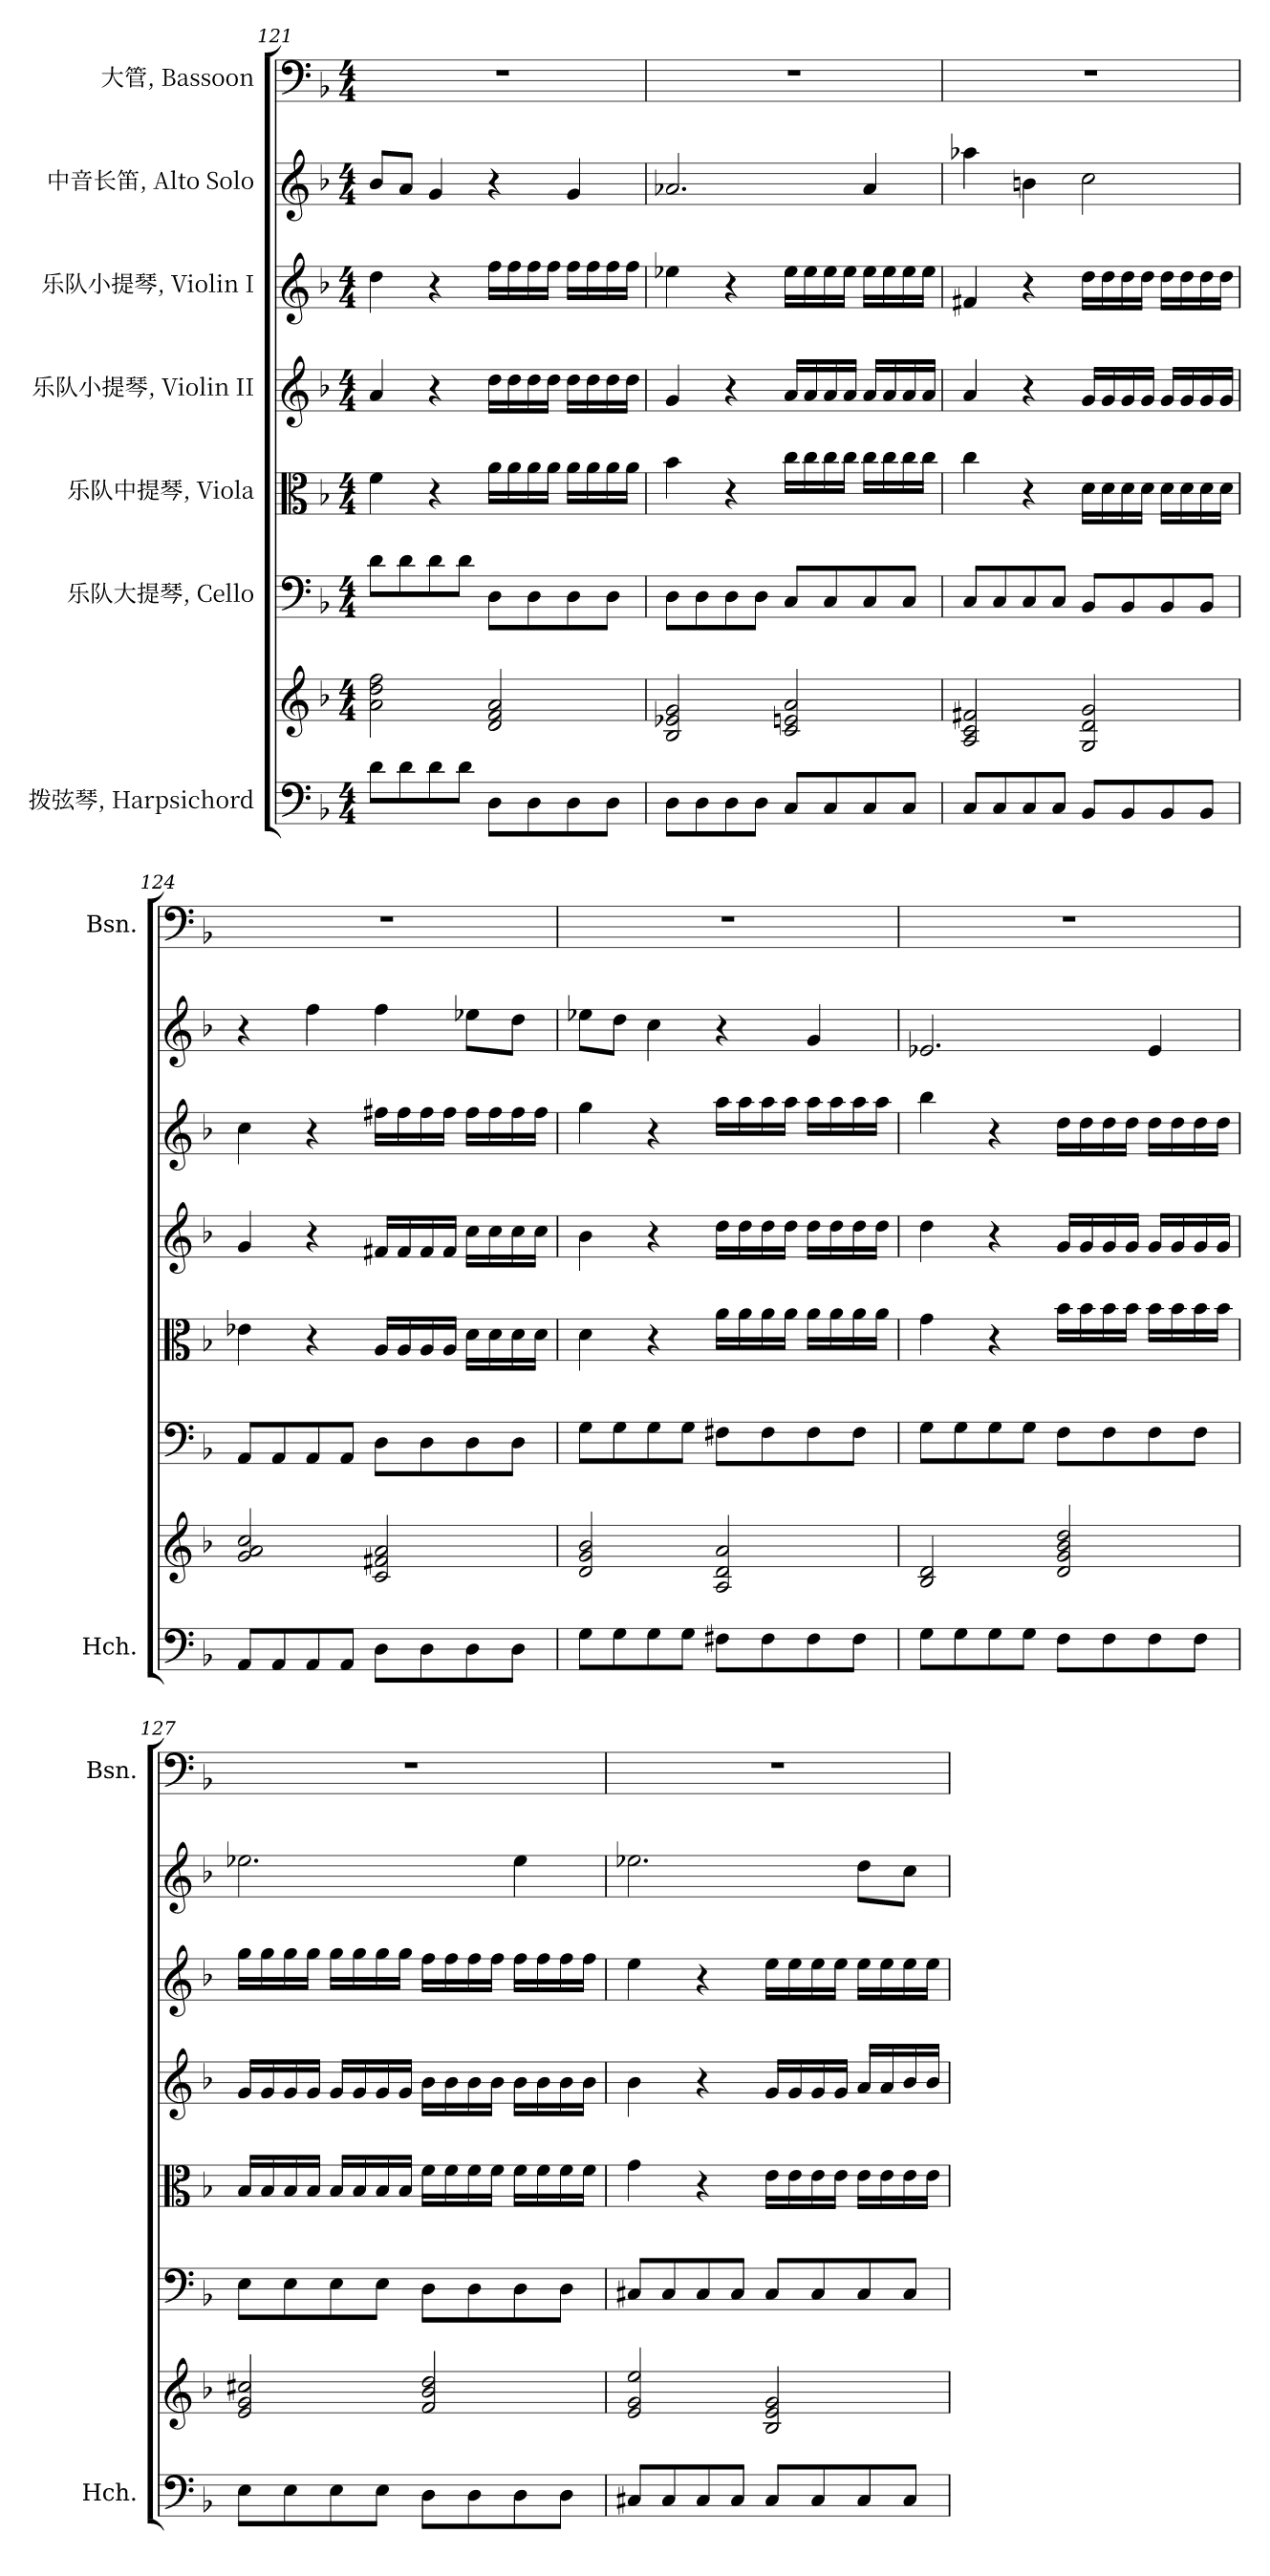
**kern	**kern	**kern	**kern	**kern	**kern	**kern	**kern
*part7	*part7	*part6	*part5	*part4	*part3	*part2	*part1
*staff8	*staff7	*staff6	*staff5	*staff4	*staff3	*staff2	*staff1
*I"拨弦琴, Harpsichord	*	*I"乐队大提琴, Cello	*I"乐队中提琴, Viola	*I"乐队小提琴, Violin II	*I"乐队小提琴, Violin I	*I"中音长笛, Alto Solo	*I"大管, Bassoon
*I'Hch.	*	*	*	*	*	*	*I'Bsn.
*clefF4	*clefG2	*clefF4	*clefC3	*clefG2	*clefG2	*clefG2	*clefF4
*	*	*	*	*	*	*ITrd3c5	*
*k[b-]	*k[b-]	*k[b-]	*k[b-]	*k[b-]	*k[b-]	*k[]	*k[b-]
*M4/4	*M4/4	*M4/4	*M4/4	*M4/4	*M4/4	*M4/4	*M4/4
=121	=121	=121	=121	=121	=121	=121	=121
8d\L	2a\ 2dd\ 2ff\	8d\L	4f\	4a/	4dd\	8f/L	1r
8d\	.	8d\	.	.	.	8e/J	.
8d\	.	8d\	4r	4r	4r	4d/	.
8d\J	.	8d\J	.	.	.	.	.
8D\L	2d/ 2f/ 2a/	8D\L	16a\LL	16dd\LL	16ff\LL	4r	.
.	.	.	16a\	16dd\	16ff\	.	.
8D\	.	8D\	16a\	16dd\	16ff\	.	.
.	.	.	16a\JJ	16dd\JJ	16ff\JJ	.	.
8D\	.	8D\	16a\LL	16dd\LL	16ff\LL	4d/	.
.	.	.	16a\	16dd\	16ff\	.	.
8D\J	.	8D\J	16a\	16dd\	16ff\	.	.
.	.	.	16a\JJ	16dd\JJ	16ff\JJ	.	.
!!LO:PB:g=z
=122	=122	=122	=122	=122	=122	=122	=122
8D\L	2B-/ 2e-X/ 2g/	8D\L	4b-\	4g/	4ee-X\	2.e-X/	1r
8D\	.	8D\	.	.	.	.	.
8D\	.	8D\	4r	4r	4r	.	.
8D\J	.	8D\J	.	.	.	.	.
8C/L	2c/ 2en/ 2a/	8C/L	16cc\LL	16a/LL	16ee-\LL	.	.
.	.	.	16cc\	16a/	16ee-\	.	.
8C/	.	8C/	16cc\	16a/	16ee-\	.	.
.	.	.	16cc\JJ	16a/JJ	16ee-\JJ	.	.
8C/	.	8C/	16cc\LL	16a/LL	16ee-\LL	4e-/	.
.	.	.	16cc\	16a/	16ee-\	.	.
8C/J	.	8C/J	16cc\	16a/	16ee-\	.	.
.	.	.	16cc\JJ	16a/JJ	16ee-\JJ	.	.
=123	=123	=123	=123	=123	=123	=123	=123
8C/L	2A/ 2c/ 2f#X/	8C/L	4cc\	4a/	4f#X/	4ee-X\	1r
8C/	.	8C/	.	.	.	.	.
8C/	.	8C/	4r	4r	4r	4f#X\	.
8C/J	.	8C/J	.	.	.	.	.
8BB-/L	2G/ 2d/ 2g/	8BB-/L	16d\LL	16g/LL	16dd\LL	2g\	.
.	.	.	16d\	16g/	16dd\	.	.
8BB-/	.	8BB-/	16d\	16g/	16dd\	.	.
.	.	.	16d\JJ	16g/JJ	16dd\JJ	.	.
8BB-/	.	8BB-/	16d\LL	16g/LL	16dd\LL	.	.
.	.	.	16d\	16g/	16dd\	.	.
8BB-/J	.	8BB-/J	16d\	16g/	16dd\	.	.
.	.	.	16d\JJ	16g/JJ	16dd\JJ	.	.
=124	=124	=124	=124	=124	=124	=124	=124
8AA/L	2g/ 2a/ 2cc/	8AA/L	4e-X\	4g/	4cc\	4r	1r
8AA/	.	8AA/	.	.	.	.	.
8AA/	.	8AA/	4r	4r	4r	4cc\	.
8AA/J	.	8AA/J	.	.	.	.	.
8D\L	2c/ 2f#X/ 2a/	8D\L	16A/LL	16f#X/LL	16ff#X\LL	4cc\	.
.	.	.	16A/	16f#/	16ff#\	.	.
8D\	.	8D\	16A/	16f#/	16ff#\	.	.
.	.	.	16A/JJ	16f#/JJ	16ff#\JJ	.	.
8D\	.	8D\	16d\LL	16cc\LL	16ff#\LL	8b-X\L	.
.	.	.	16d\	16cc\	16ff#\	.	.
8D\J	.	8D\J	16d\	16cc\	16ff#\	8a\J	.
.	.	.	16d\JJ	16cc\JJ	16ff#\JJ	.	.
!!LO:PB:g=z
=125	=125	=125	=125	=125	=125	=125	=125
8G\L	2d/ 2g/ 2b-/	8G\L	4d\	4b-\	4gg\	8b-X\L	1r
8G\	.	8G\	.	.	.	8a\J	.
8G\	.	8G\	4r	4r	4r	4g\	.
8G\J	.	8G\J	.	.	.	.	.
8F#X\L	2A/ 2d/ 2a/	8F#X\L	16a\LL	16dd\LL	16aa\LL	4r	.
.	.	.	16a\	16dd\	16aa\	.	.
8F#\	.	8F#\	16a\	16dd\	16aa\	.	.
.	.	.	16a\JJ	16dd\JJ	16aa\JJ	.	.
8F#\	.	8F#\	16a\LL	16dd\LL	16aa\LL	4d/	.
.	.	.	16a\	16dd\	16aa\	.	.
8F#\J	.	8F#\J	16a\	16dd\	16aa\	.	.
.	.	.	16a\JJ	16dd\JJ	16aa\JJ	.	.
=126	=126	=126	=126	=126	=126	=126	=126
8G\L	2B-/ 2d/	8G\L	4g\	4dd\	4bb-\	2.B-X/	1r
8G\	.	8G\	.	.	.	.	.
8G\	.	8G\	4r	4r	4r	.	.
8G\J	.	8G\J	.	.	.	.	.
8F\L	2d/ 2g/ 2b-/ 2dd/	8F\L	16b-\LL	16g/LL	16dd\LL	.	.
.	.	.	16b-\	16g/	16dd\	.	.
8F\	.	8F\	16b-\	16g/	16dd\	.	.
.	.	.	16b-\JJ	16g/JJ	16dd\JJ	.	.
8F\	.	8F\	16b-\LL	16g/LL	16dd\LL	4B-/	.
.	.	.	16b-\	16g/	16dd\	.	.
8F\J	.	8F\J	16b-\	16g/	16dd\	.	.
.	.	.	16b-\JJ	16g/JJ	16dd\JJ	.	.
!!LO:PB:g=z
=127	=127	=127	=127	=127	=127	=127	=127
8E\L	2e/ 2g/ 2cc#X/	8E\L	16B-/LL	16g/LL	16gg\LL	2.b-X\	1r
.	.	.	16B-/	16g/	16gg\	.	.
8E\	.	8E\	16B-/	16g/	16gg\	.	.
.	.	.	16B-/JJ	16g/JJ	16gg\JJ	.	.
8E\	.	8E\	16B-/LL	16g/LL	16gg\LL	.	.
.	.	.	16B-/	16g/	16gg\	.	.
8E\J	.	8E\J	16B-/	16g/	16gg\	.	.
.	.	.	16B-/JJ	16g/JJ	16gg\JJ	.	.
8D\L	2f/ 2b-/ 2dd/	8D\L	16f\LL	16b-\LL	16ff\LL	.	.
.	.	.	16f\	16b-\	16ff\	.	.
8D\	.	8D\	16f\	16b-\	16ff\	.	.
.	.	.	16f\JJ	16b-\JJ	16ff\JJ	.	.
8D\	.	8D\	16f\LL	16b-\LL	16ff\LL	4b-\	.
.	.	.	16f\	16b-\	16ff\	.	.
8D\J	.	8D\J	16f\	16b-\	16ff\	.	.
.	.	.	16f\JJ	16b-\JJ	16ff\JJ	.	.
=128	=128	=128	=128	=128	=128	=128	=128
8C#X/L	2e/ 2g/ 2ee/	8C#X/L	4g\	4b-\	4ee\	2.b-X\	1r
8C#/	.	8C#/	.	.	.	.	.
8C#/	.	8C#/	4r	4r	4r	.	.
8C#/J	.	8C#/J	.	.	.	.	.
8C#/L	2B-/ 2e/ 2g/	8C#/L	16e\LL	16g/LL	16ee\LL	.	.
.	.	.	16e\	16g/	16ee\	.	.
8C#/	.	8C#/	16e\	16g/	16ee\	.	.
.	.	.	16e\JJ	16g/JJ	16ee\JJ	.	.
8C#/	.	8C#/	16e\LL	16a/LL	16ee\LL	8a\L	.
.	.	.	16e\	16a/	16ee\	.	.
8C#/J	.	8C#/J	16e\	16b-/	16ee\	8g\J	.
.	.	.	16e\JJ	16b-/JJ	16ee\JJ	.	.
=	=	=	=	=	=	=	=
*-	*-	*-	*-	*-	*-	*-	*-
